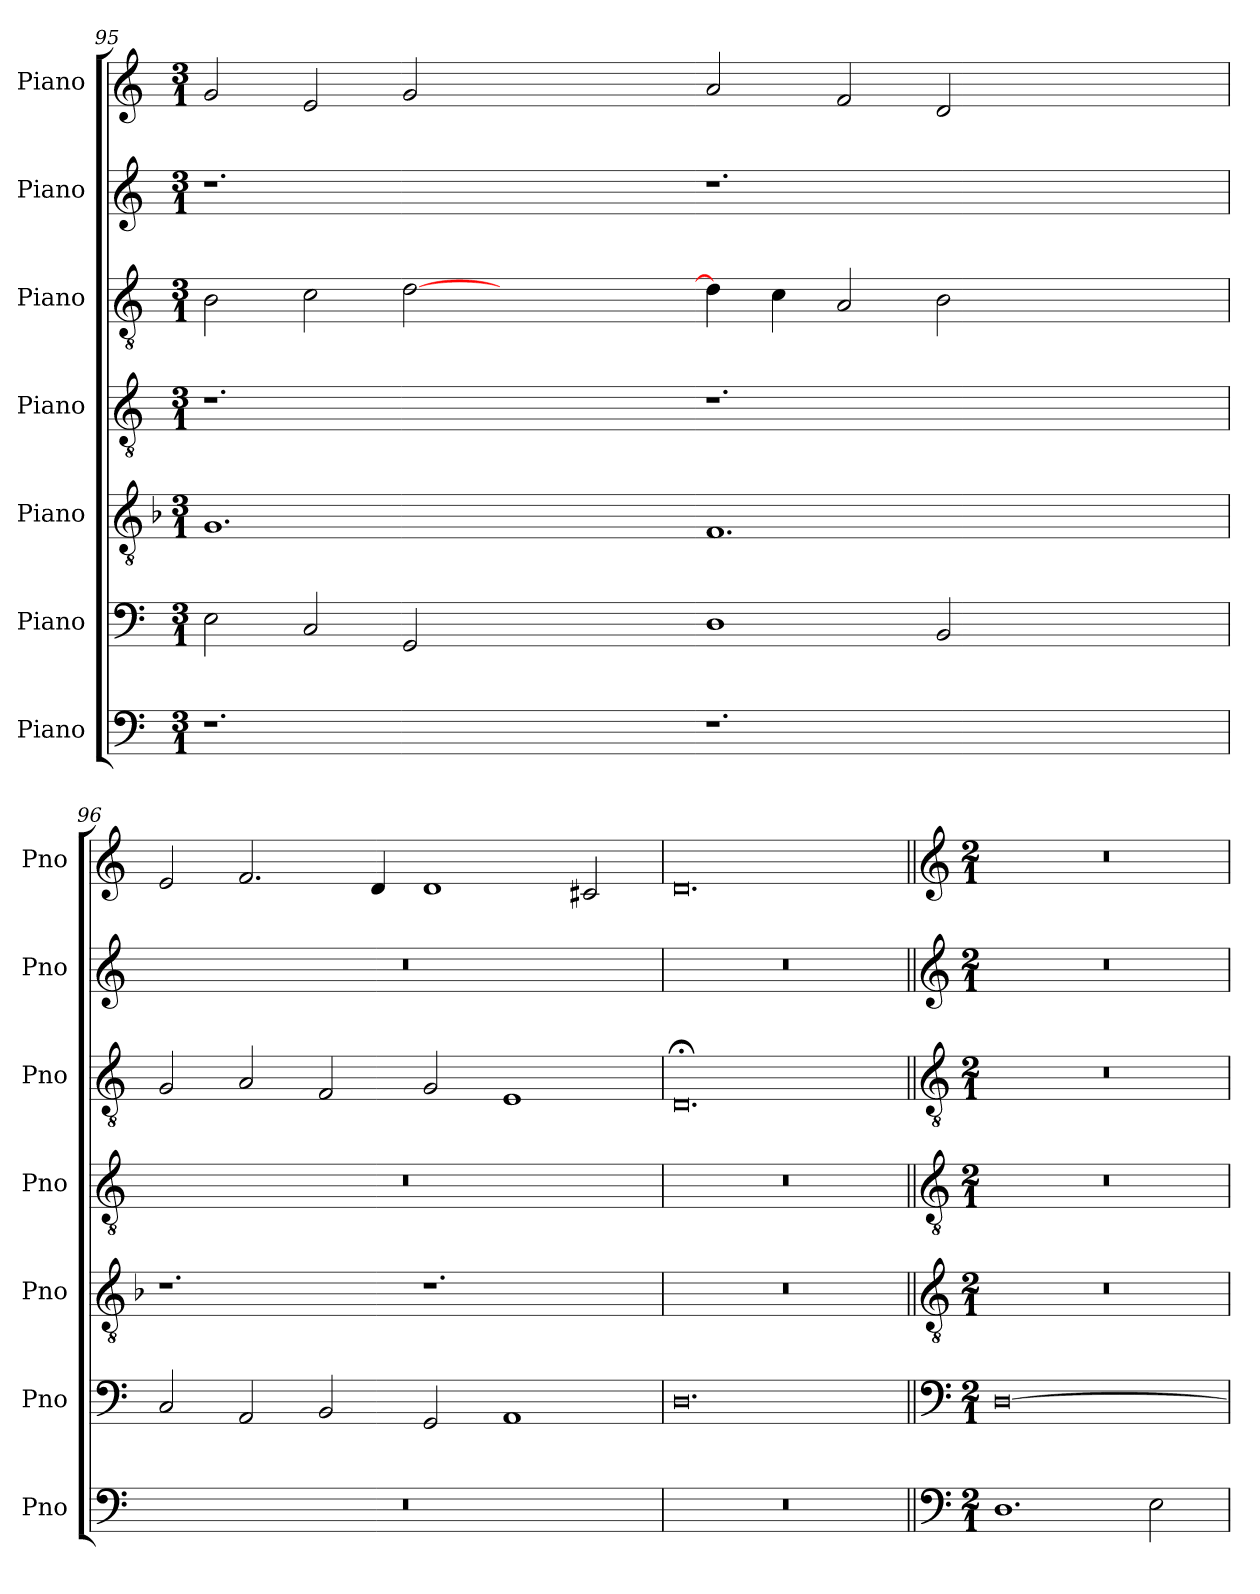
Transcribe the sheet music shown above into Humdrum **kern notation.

**kern	**kern	**kern	**kern	**kern	**kern	**kern
*part7	*part6	*part5	*part4	*part3	*part2	*part1
*staff7	*staff6	*staff5	*staff4	*staff3	*staff2	*staff1
*I"Piano	*I"Piano	*I"Piano	*I"Piano	*I"Piano	*I"Piano	*I"Piano
*I'Pno	*I'Pno	*I'Pno	*I'Pno	*I'Pno	*I'Pno	*I'Pno
*clefF4	*clefF4	*clefGv2	*clefGv2	*clefGv2	*clefG2	*clefG2
*k[]	*k[]	*k[b-]	*k[]	*k[]	*k[]	*k[]
*M3/1	*M3/1	*M3/1	*M3/1	*M3/1	*M3/1	*M3/1
=95	=95	=95	=95	=95	=95	=95
1.r	2E\	1.G	1.r	2B\	1.r	2g/
.	2C/	.	.	2c\	.	2e/
.	2GG/	.	.	[2d\	.	2g/
1.ryy	1.ryy	1.ryy	1.ryy	1.ryy	1.ryy	1.ryy
!!LO:LB:g=z
=-	=-	=-	=-	=-	=-	=-
1.r	1D	1.F	1.r	4d\]	1.r	2a/
.	.	.	.	4c\	.	.
.	.	.	.	2A/	.	2f/
.	2BB/	.	.	2B\	.	2d/
1.ryy	1.ryy	1.ryy	1.ryy	1.ryy	1.ryy	1.ryy
=96	=96	=96	=96	=96	=96	=96
0.r	2C/	1.r	0.r	2G/	0.r	2e/
.	2AA/	.	.	2A/	.	2.f/
.	2BB/	.	.	2F/	.	.
.	.	.	.	.	.	4d/
.	2GG/	1.r	.	2G/	.	1d
.	1AA	.	.	1E	.	.
.	.	.	.	.	.	2c#X/
=97	=97	=97	=97	=97	=97	=97
0.r	0.D	0.r	0.r	0.D;	0.r	0.d
!!LO:PB:g=z
=98||	=98||	=98||	=98||	=98||	=98||	=98||
*clefF4	*clefF4	*clefGv2	*clefGv2	*clefGv2	*clefG2	*clefG2
*M2/1	*M2/1	*M2/1	*M2/1	*M2/1	*M2/1	*M2/1
1.D	[0D	0r	0r	0r	0r	0r
2E\	.	.	.	.	.	.
=	=	=	=	=	=	=
*-	*-	*-	*-	*-	*-	*-
